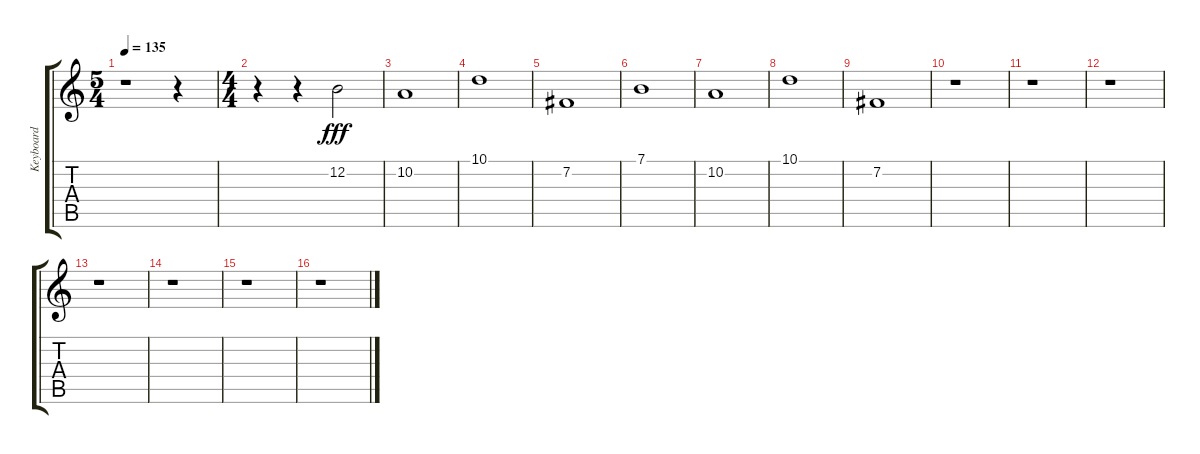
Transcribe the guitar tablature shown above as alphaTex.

\track ("Keyboard" "Keyboard") {instrument tubularbells}
\staff {score tabs}
\tuning (E4 B3 G3 D3 A2 E2) {hide}
\ts (5 4)
\tempo 135
\clef g2
\ks c
r.1{dy fff} r.4 |
\ts (4 4)
r.4 r.4 12.2.2 |
10.2.1 |
10.1.1 |
7.2.1 |
7.1.1 |
10.2.1 |
10.1.1 |
7.2.1 |
r.1 |
r.1 |
r.1 |
r.1 |
r.1 |
r.1 |
r.1
